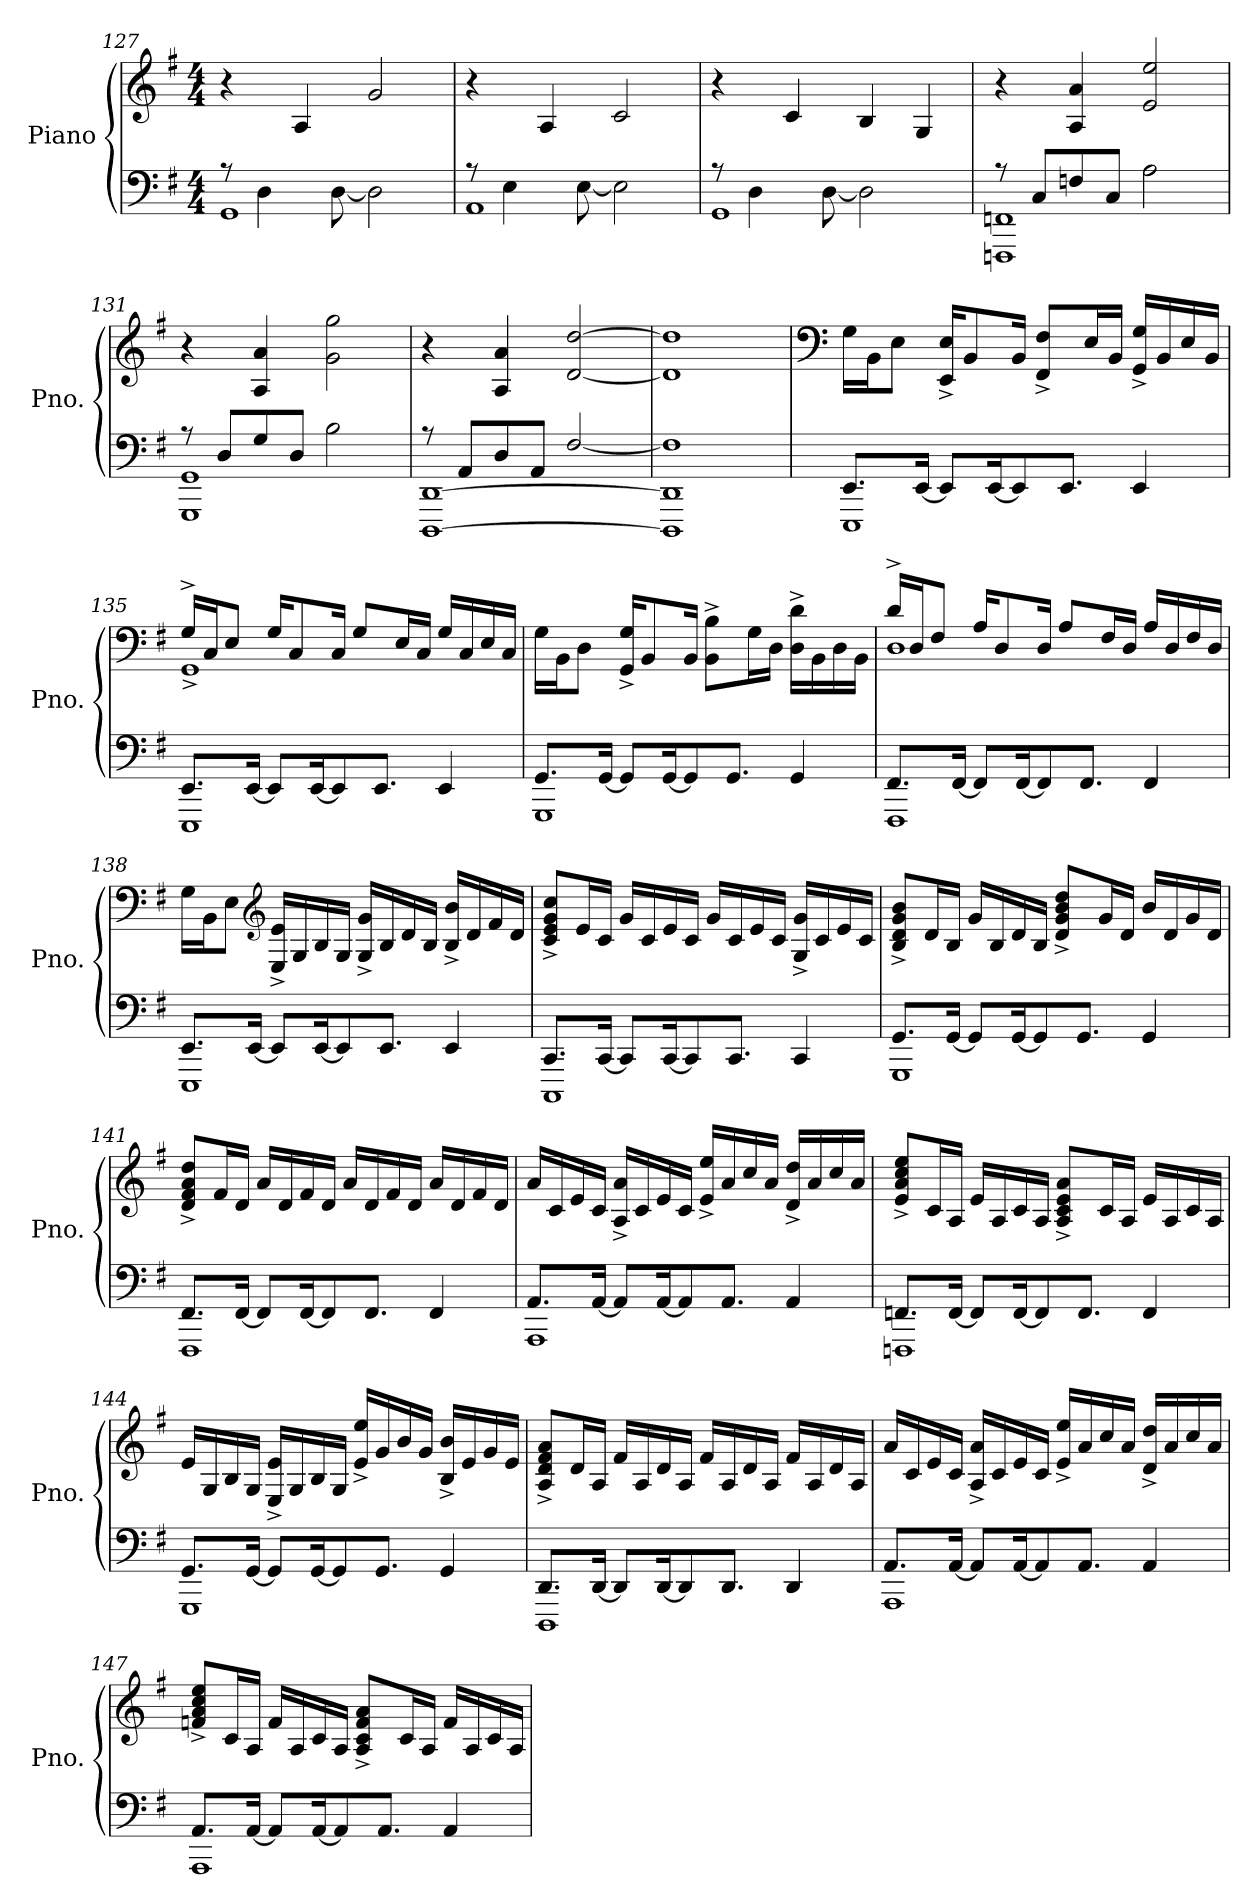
**kern	**kern
*part1	*part1
*staff2	*staff1
*I"Piano	*
*I'Pno.	*
*clefF4	*clefG2
*k[f#]	*k[f#]
*M4/4	*M4/4
=127	=127
*^	*
1GG	8rA	4r
.	4D\	.
.	.	4A/
.	[8D\	.
.	2D\]	2g/
=128	=128	=128
1AA	8rA	4r
.	4E\	.
.	.	4A/
.	[8E\	.
.	2E\]	2c/
=129	=129	=129
1GG	8rA	4r
.	4D\	.
.	.	4c/
.	[8D\	.
.	2D\]	4B/
.	.	4G/
!!LO:LB:g=z
=130	=130	=130
1FFFn 1FFn	8rA	4r
.	8C/L	.
.	8Fn/	4A/ 4a/
.	8C/J	.
.	2A\	2e/ 2ee/
=131	=131	=131
1GGG 1GG	8rA	4r
.	8D/L	.
.	8G/	4A/ 4a/
.	8D/J	.
.	2B\	2g\ 2gg\
=132	=132	=132
[1DDD [1DD	8rA	4r
.	8AA/L	.
.	8D/	4A/ 4a/
.	8AA/J	.
.	[2F#/	[2d/ [2dd/
*v	*v	*
!!LO:LB:g=z
=133	=133
1DDD] 1DD] 1F#]	1d] 1dd]
=134	=134
*	*clefF4
*^	*
1EEE	8.EE/L	16G\LL
.	.	16BB\J
.	.	8E\J
.	[16EE/Jk	.
.	8EE/L]	16EE/^ 16E/^KL
.	.	8BB/
.	[16EE/K	.
.	8EE/]	16BB/Jk
.	.	8FF#/^ 8F#/^L
.	8.EE/J	.
.	.	16E/L
.	.	16BB/JJ
.	4EE/	16GG/^ 16G/^LL
.	.	16BB/
.	.	16E/
.	.	16BB/JJ
=135	=135	=135
*	*	*^
1EEE	8.EE/L	16G^/LL	1GG^
.	.	16C/J	.
.	.	8E/J	.
.	[16EE/Jk	.	.
.	8EE/L]	16G/KL	.
.	.	8C/	.
.	[16EE/K	.	.
.	8EE/]	16C/Jk	.
.	.	8G/L	.
.	8.EE/J	.	.
.	.	16E/L	.
.	.	16C/JJ	.
.	4EE/	16G/LL	.
.	.	16C/	.
.	.	16E/	.
.	.	16C/JJ	.
*	*	*v	*v
!!LO:LB:g=z
=136	=136	=136
1GGG	8.GG/L	16G\LL
.	.	16BB\J
.	.	8D\J
.	[16GG/Jk	.
.	8GG/L]	16GG/^ 16G/^KL
.	.	8BB/
.	[16GG/K	.
.	8GG/]	16BB/Jk
.	.	8BB\^ 8B\^L
.	8.GG/J	.
.	.	16G\L
.	.	16D\JJ
.	4GG/	16D\^ 16d\^LL
.	.	16BB\
.	.	16D\
.	.	16BB\JJ
=137	=137	=137
*	*	*^
1FFF#	8.FF#/L	16d^/LL	1D
.	.	16D/J	.
.	.	8F#/J	.
.	[16FF#/Jk	.	.
.	8FF#/L]	16A/KL	.
.	.	8D/	.
.	[16FF#/K	.	.
.	8FF#/]	16D/Jk	.
.	.	8A/L	.
.	8.FF#/J	.	.
.	.	16F#/L	.
.	.	16D/JJ	.
.	4FF#/	16A/LL	.
.	.	16D/	.
.	.	16F#/	.
.	.	16D/JJ	.
*	*	*v	*v
!!LO:PB:g=z
=138	=138	=138
1EEE	8.EE/L	16G\LL
.	.	16BB\J
.	.	8E\J
.	[16EE/Jk	.
*	*	*clefG2
.	8EE/L]	16E/^ 16e/^LL
.	.	16G/
.	[16EE/K	16B/
.	8EE/]	16G/JJ
.	.	16G/^ 16g/^LL
.	8.EE/J	16B/
.	.	16d/
.	.	16B/JJ
.	4EE/	16B/^ 16b/^LL
.	.	16d/
.	.	16f#/
.	.	16d/JJ
=139	=139	=139
1CCC	8.CC/L	8c/^ 8e/^ 8g/^ 8cc/^L
.	.	16e/L
.	[16CC/Jk	16c/JJ
.	8CC/L]	16g/LL
.	.	16c/
.	[16CC/K	16e/
.	8CC/]	16c/JJ
.	.	16g/LL
.	8.CC/J	16c/
.	.	16e/
.	.	16c/JJ
.	4CC/	16G/^ 16g/^LL
.	.	16c/
.	.	16e/
.	.	16c/JJ
!!LO:LB:g=z
=140	=140	=140
1GGG	8.GG/L	8B/^ 8d/^ 8g/^ 8b/^L
.	.	16d/L
.	[16GG/Jk	16B/JJ
.	8GG/L]	16g/LL
.	.	16B/
.	[16GG/K	16d/
.	8GG/]	16B/JJ
.	.	8d/^ 8g/^ 8b/^ 8dd/^L
.	8.GG/J	.
.	.	16g/L
.	.	16d/JJ
.	4GG/	16b/LL
.	.	16d/
.	.	16g/
.	.	16d/JJ
=141	=141	=141
1FFF#	8.FF#/L	8d/^ 8f#/^ 8a/^ 8dd/^L
.	.	16f#/L
.	[16FF#/Jk	16d/JJ
.	8FF#/L]	16a/LL
.	.	16d/
.	[16FF#/K	16f#/
.	8FF#/]	16d/JJ
.	.	16a/LL
.	8.FF#/J	16d/
.	.	16f#/
.	.	16d/JJ
.	4FF#/	16a/LL
.	.	16d/
.	.	16f#/
.	.	16d/JJ
!!LO:LB:g=z
=142	=142	=142
1AAA	8.AA/L	16a/LL
.	.	16c/
.	.	16e/
.	[16AA/Jk	16c/JJ
.	8AA/L]	16A/^ 16a/^LL
.	.	16c/
.	[16AA/K	16e/
.	8AA/]	16c/JJ
.	.	16e/^ 16ee/^LL
.	8.AA/J	16a/
.	.	16cc/
.	.	16a/JJ
.	4AA/	16d/^ 16dd/^LL
.	.	16a/
.	.	16cc/
.	.	16a/JJ
=143	=143	=143
1FFFn	8.FFn/L	8e/^ 8a/^ 8cc/^ 8ee/^L
.	.	16c/L
.	[16FF/Jk	16A/JJ
.	8FF/L]	16e/LL
.	.	16A/
.	[16FF/K	16c/
.	8FF/]	16A/JJ
.	.	8A/^ 8c/^ 8e/^ 8a/^L
.	8.FF/J	.
.	.	16c/L
.	.	16A/JJ
.	4FF/	16e/LL
.	.	16A/
.	.	16c/
.	.	16A/JJ
!!LO:LB:g=z
=144	=144	=144
1GGG	8.GG/L	16e/LL
.	.	16G/
.	.	16B/
.	[16GG/Jk	16G/JJ
.	8GG/L]	16E/^ 16e/^LL
.	.	16G/
.	[16GG/K	16B/
.	8GG/]	16G/JJ
.	.	16e/^ 16ee/^LL
.	8.GG/J	16g/
.	.	16b/
.	.	16g/JJ
.	4GG/	16B/^ 16b/^LL
.	.	16e/
.	.	16g/
.	.	16e/JJ
=145	=145	=145
1DDD	8.DD/L	8A/^ 8d/^ 8f#/^ 8a/^L
.	.	16d/L
.	[16DD/Jk	16A/JJ
.	8DD/L]	16f#/LL
.	.	16A/
.	[16DD/K	16d/
.	8DD/]	16A/JJ
.	.	16f#/LL
.	8.DD/J	16A/
.	.	16d/
.	.	16A/JJ
.	4DD/	16f#/LL
.	.	16A/
.	.	16d/
.	.	16A/JJ
!!LO:LB:g=z
=146	=146	=146
1AAA	8.AA/L	16a/LL
.	.	16c/
.	.	16e/
.	[16AA/Jk	16c/JJ
.	8AA/L]	16A/^ 16a/^LL
.	.	16c/
.	[16AA/K	16e/
.	8AA/]	16c/JJ
.	.	16e/^ 16ee/^LL
.	8.AA/J	16a/
.	.	16cc/
.	.	16a/JJ
.	4AA/	16d/^ 16dd/^LL
.	.	16a/
.	.	16cc/
.	.	16a/JJ
=147	=147	=147
1AAA	8.AA/L	8fn/^ 8a/^ 8cc/^ 8ee/^L
.	.	16c/L
.	[16AA/Jk	16A/JJ
.	8AA/L]	16f/LL
.	.	16A/
.	[16AA/K	16c/
.	8AA/]	16A/JJ
.	.	8A/^ 8c/^ 8f/^ 8a/^L
.	8.AA/J	.
.	.	16c/L
.	.	16A/JJ
.	4AA/	16f/LL
.	.	16A/
.	.	16c/
.	.	16A/JJ
*v	*v	*
=	=
*-	*-
